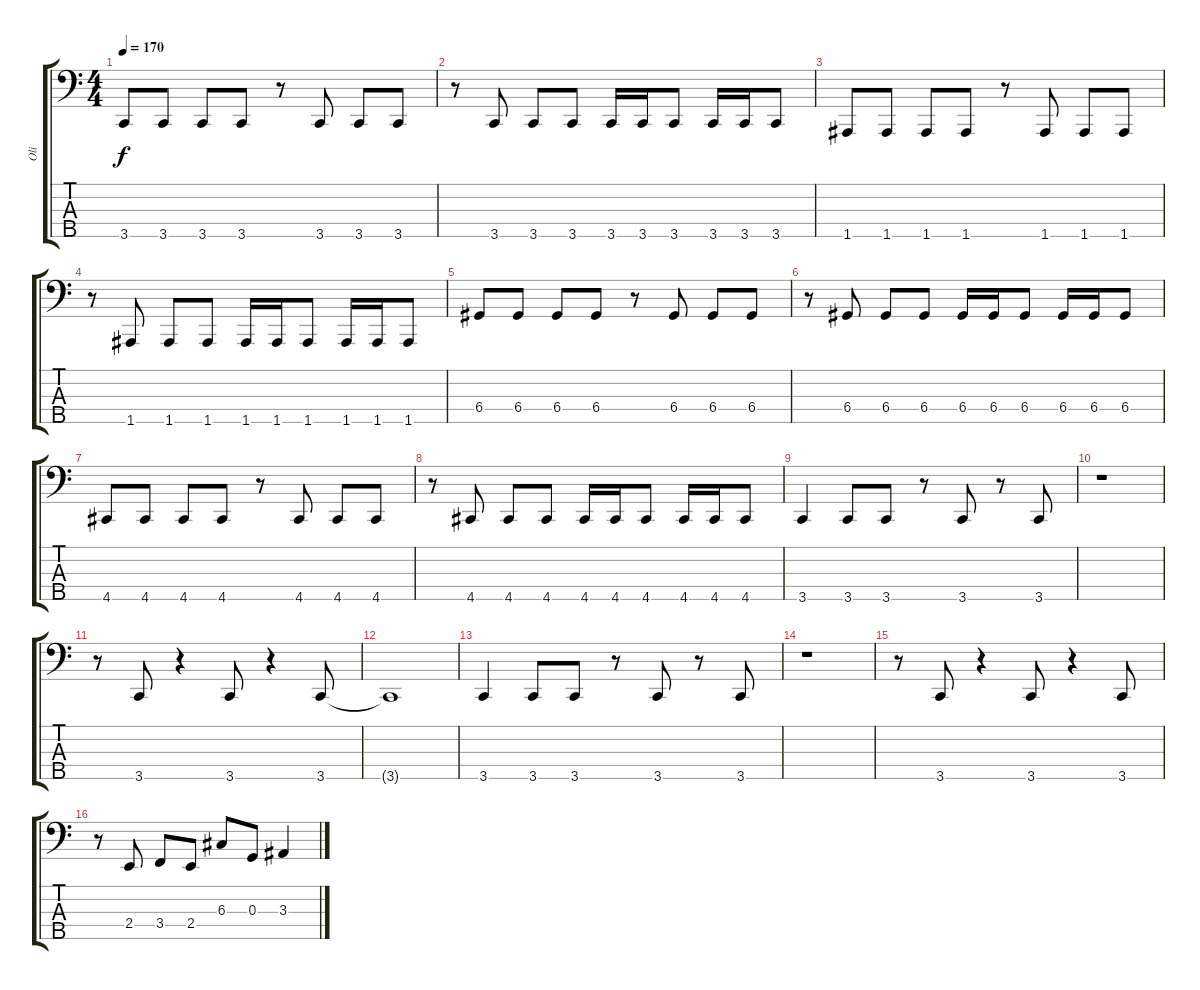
\track ("Oli" "Oli") {instrument electricbasspick}
\staff {score tabs}
\tuning (F2 C2 G1 D1 A0) {hide}
\ts (4 4)
\tempo 170
\clef f4
\ks c
3.5.8{dy f} 3.5.8 3.5.8 3.5.8 r.8 3.5.8 3.5.8 3.5.8 |
r.8 3.5.8 3.5.8 3.5.8 3.5.16 3.5.16 3.5.8 3.5.16 3.5.16 3.5.8 |
1.5.8 1.5.8 1.5.8 1.5.8 r.8 1.5.8 1.5.8 1.5.8 |
r.8 1.5.8 1.5.8 1.5.8 1.5.16 1.5.16 1.5.8 1.5.16 1.5.16 1.5.8 |
6.4.8 6.4.8 6.4.8 6.4.8 r.8 6.4.8 6.4.8 6.4.8 |
r.8 6.4.8 6.4.8 6.4.8 6.4.16 6.4.16 6.4.8 6.4.16 6.4.16 6.4.8 |
4.5.8 4.5.8 4.5.8 4.5.8 r.8 4.5.8 4.5.8 4.5.8 |
r.8 4.5.8 4.5.8 4.5.8 4.5.16 4.5.16 4.5.8 4.5.16 4.5.16 4.5.8 |
3.5.4 3.5.8 3.5.8 r.8 3.5.8 r.8 3.5.8 |
r.1 |
r.8 3.5.8 r.4 3.5.8 r.4 3.5.8 |
3.5{t}.1 |
3.5.4 3.5.8 3.5.8 r.8 3.5.8 r.8 3.5.8 |
r.1 |
r.8 3.5.8 r.4 3.5.8 r.4 3.5.8 |
r.8 2.4.8 3.4.8 2.4.8 6.3.8 0.3.8 3.3.4
